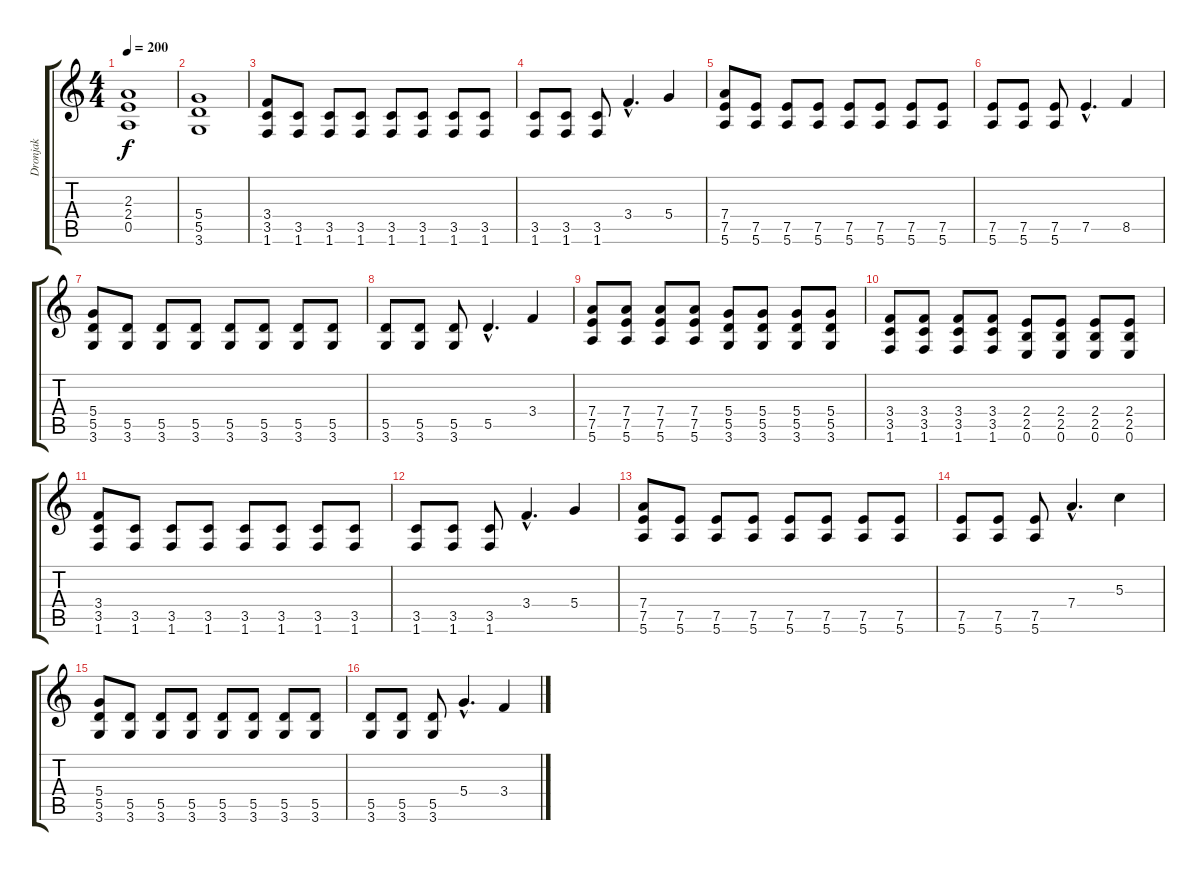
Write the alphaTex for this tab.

\track ("Dronjak" "Dronjak") {instrument distortionguitar}
\staff {score tabs}
\tuning (E4 B3 G3 D3 A2 E2) {hide}
\ts (4 4)
\tempo 200
\clef g2
\ks c
(2.3 2.4 0.5).1{dy f} |
(5.4 5.5 3.6).1 |
(3.4 3.5 1.6).8 (3.5 1.6).8 (3.5 1.6).8 (3.5 1.6).8 (3.5 1.6).8 (3.5 1.6).8 (3.5 1.6).8 (3.5 1.6).8 |
(3.5 1.6).8 (3.5 1.6).8 (3.5 1.6).8 3.4{hac}.4{d} 5.4.4 |
(7.4 7.5 5.6).8 (7.5 5.6).8 (7.5 5.6).8 (7.5 5.6).8 (7.5 5.6).8 (7.5 5.6).8 (7.5 5.6).8 (7.5 5.6).8 |
(7.5 5.6).8 (7.5 5.6).8 (7.5 5.6).8 7.5{hac}.4{d} 8.5.4 |
(5.4 5.5 3.6).8 (5.5 3.6).8 (5.5 3.6).8 (5.5 3.6).8 (5.5 3.6).8 (5.5 3.6).8 (5.5 3.6).8 (5.5 3.6).8 |
(5.5 3.6).8 (5.5 3.6).8 (5.5 3.6).8 5.5{hac}.4{d} 3.4.4 |
(7.4 7.5 5.6).8 (7.4 7.5 5.6).8 (7.4 7.5 5.6).8 (7.4 7.5 5.6).8 (5.4 5.5 3.6).8 (5.4 5.5 3.6).8 (5.4 5.5 3.6).8 (5.4 5.5 3.6).8 |
(3.4 3.5 1.6).8 (3.4 3.5 1.6).8 (3.4 3.5 1.6).8 (3.4 3.5 1.6).8 (2.4 2.5 0.6).8 (2.4 2.5 0.6).8 (2.4 2.5 0.6).8 (2.4 2.5 0.6).8 |
(3.4 3.5 1.6).8 (3.5 1.6).8 (3.5 1.6).8 (3.5 1.6).8 (3.5 1.6).8 (3.5 1.6).8 (3.5 1.6).8 (3.5 1.6).8 |
(3.5 1.6).8 (3.5 1.6).8 (3.5 1.6).8 3.4{hac}.4{d} 5.4.4 |
(7.4 7.5 5.6).8 (7.5 5.6).8 (7.5 5.6).8 (7.5 5.6).8 (7.5 5.6).8 (7.5 5.6).8 (7.5 5.6).8 (7.5 5.6).8 |
(7.5 5.6).8 (7.5 5.6).8 (7.5 5.6).8 7.4{hac}.4{d} 5.3.4 |
(5.4 5.5 3.6).8 (5.5 3.6).8 (5.5 3.6).8 (5.5 3.6).8 (5.5 3.6).8 (5.5 3.6).8 (5.5 3.6).8 (5.5 3.6).8 |
(5.5 3.6).8 (5.5 3.6).8 (5.5 3.6).8 5.4{hac}.4{d} 3.4.4
